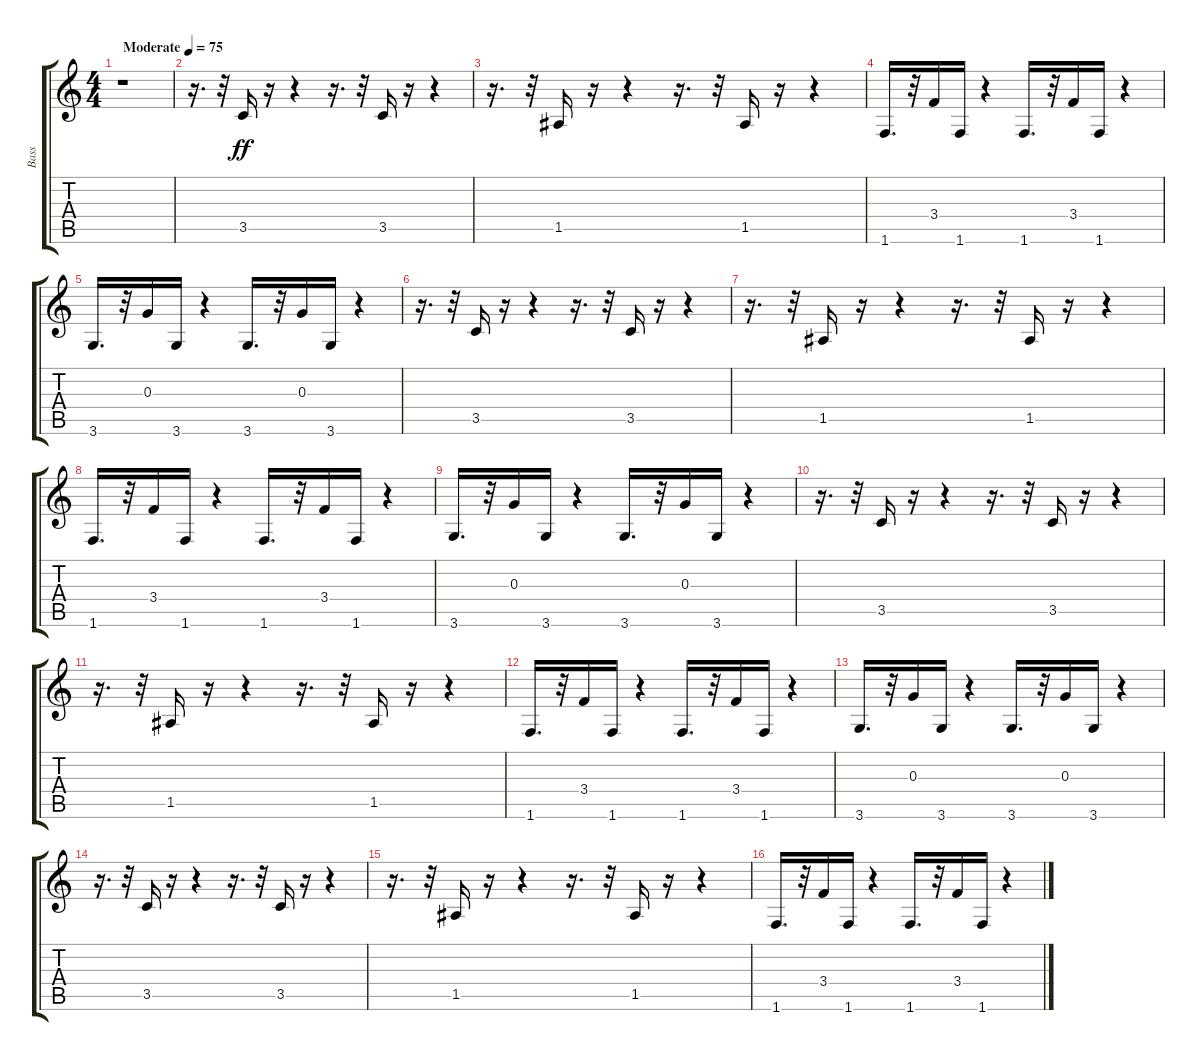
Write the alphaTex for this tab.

\track ("Bass" "Bass") {instrument electricbassfinger}
\staff {score tabs}
\tuning (E4 B3 G3 D3 A2 E2) {hide}
\ts (4 4)
\tempo (75 "Moderate")
\clef g2
\ks c
r.1{dy ff instrument electricbassfinger} |
r.16{d} r.32 3.5.16 r.16 r.4 r.16{d} r.32 3.5.16 r.16 r.4 |
r.16{d} r.32 1.5.16 r.16 r.4 r.16{d} r.32 1.5.16 r.16 r.4 |
1.6.16{d} r.32 3.4.16 1.6.16 r.4 1.6.16{d} r.32 3.4.16 1.6.16 r.4 |
3.6.16{d} r.32 0.3.16 3.6.16 r.4 3.6.16{d} r.32 0.3.16 3.6.16 r.4 |
r.16{d} r.32 3.5.16 r.16 r.4 r.16{d} r.32 3.5.16 r.16 r.4 |
r.16{d} r.32 1.5.16 r.16 r.4 r.16{d} r.32 1.5.16 r.16 r.4 |
1.6.16{d} r.32 3.4.16 1.6.16 r.4 1.6.16{d} r.32 3.4.16 1.6.16 r.4 |
3.6.16{d} r.32 0.3.16 3.6.16 r.4 3.6.16{d} r.32 0.3.16 3.6.16 r.4 |
r.16{d} r.32 3.5.16 r.16 r.4 r.16{d} r.32 3.5.16 r.16 r.4 |
r.16{d} r.32 1.5.16 r.16 r.4 r.16{d} r.32 1.5.16 r.16 r.4 |
1.6.16{d} r.32 3.4.16 1.6.16 r.4 1.6.16{d} r.32 3.4.16 1.6.16 r.4 |
3.6.16{d} r.32 0.3.16 3.6.16 r.4 3.6.16{d} r.32 0.3.16 3.6.16 r.4 |
r.16{d} r.32 3.5.16 r.16 r.4 r.16{d} r.32 3.5.16 r.16 r.4 |
r.16{d} r.32 1.5.16 r.16 r.4 r.16{d} r.32 1.5.16 r.16 r.4 |
1.6.16{d} r.32 3.4.16 1.6.16 r.4 1.6.16{d} r.32 3.4.16 1.6.16 r.4
